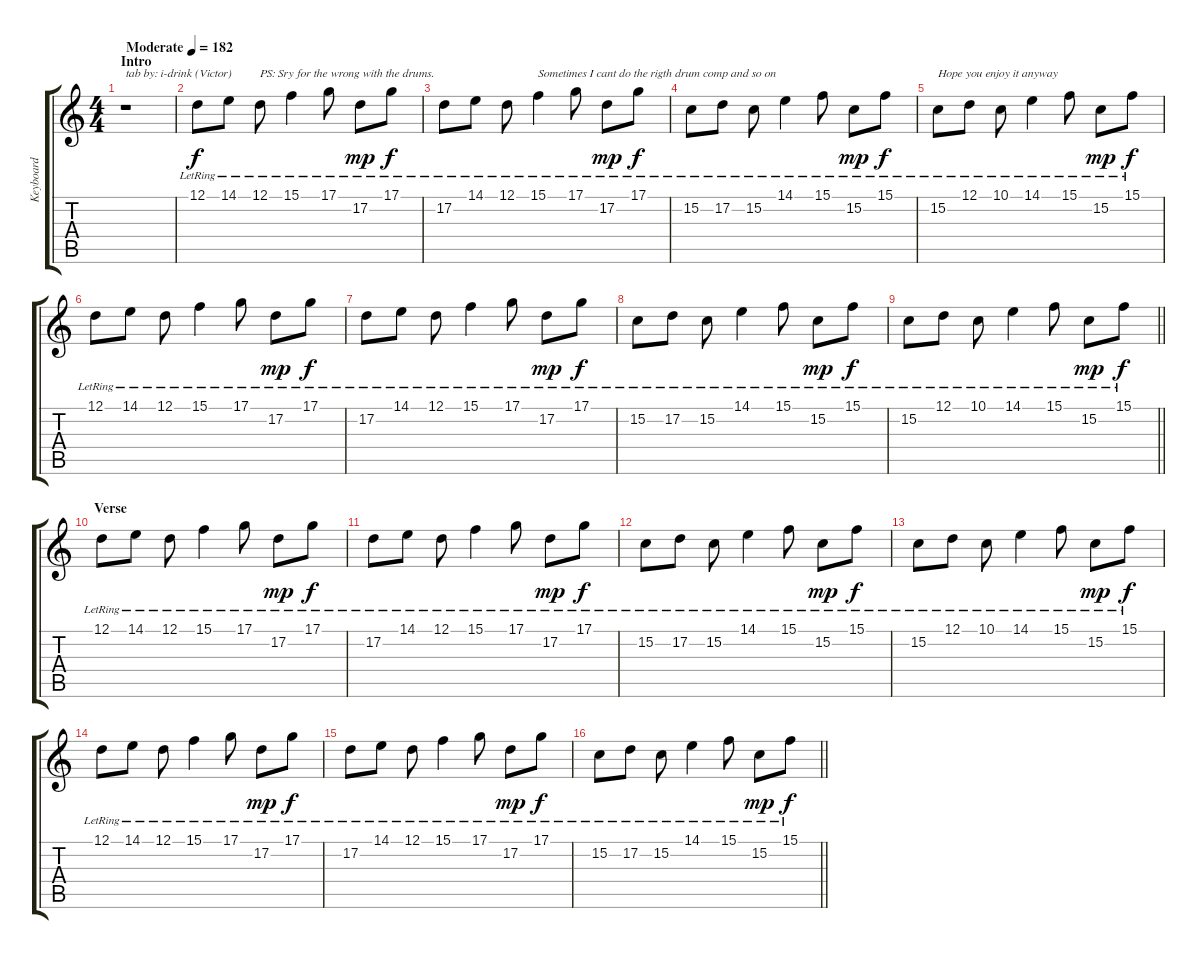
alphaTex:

\track ("Keyboard" "Keyboard") {instrument brightacousticpiano}
\staff {score tabs}
\tuning (D4 A3 F3 C3 G2 C2) {hide}
\ts (4 4)
\section ("" "Intro")
\tempo (182 "Moderate")
\clef g2
\ks c
r.1{txt "tab by: i-drink (Victor)" dy f instrument brightacousticpiano} |
12.1{lr}.8 14.1{lr}.8 12.1{lr}.8{txt "PS: Sry for the wrong with the drums. "} 15.1{lr}.4 17.1{lr}.8 17.2{lr}.8{dy mp} 17.1{lr}.8{dy f} |
17.2{lr}.8 14.1{lr}.8 12.1{lr}.8 15.1{lr}.4{txt "Sometimes I cant do the rigth drum comp and so on"} 17.1{lr}.8 17.2{lr}.8{dy mp} 17.1{lr}.8{dy f} |
15.2{lr}.8 17.2{lr}.8 15.2{lr}.8 14.1{lr}.4 15.1{lr}.8 15.2{lr}.8{dy mp} 15.1{lr}.8{dy f} |
15.2{lr}.8{txt "Hope you enjoy it anyway"} 12.1{lr}.8 10.1{lr}.8 14.1{lr}.4 15.1{lr}.8 15.2{lr}.8{dy mp} 15.1{lr}.8{dy f} |
12.1{lr}.8 14.1{lr}.8 12.1{lr}.8 15.1{lr}.4 17.1{lr}.8 17.2{lr}.8{dy mp} 17.1{lr}.8{dy f} |
17.2{lr}.8 14.1{lr}.8 12.1{lr}.8 15.1{lr}.4 17.1{lr}.8 17.2{lr}.8{dy mp} 17.1{lr}.8{dy f} |
15.2{lr}.8 17.2{lr}.8 15.2{lr}.8 14.1{lr}.4 15.1{lr}.8 15.2{lr}.8{dy mp} 15.1{lr}.8{dy f} |
\barLineRight lightlight
15.2{lr}.8 12.1{lr}.8 10.1{lr}.8 14.1{lr}.4 15.1{lr}.8 15.2{lr}.8{dy mp} 15.1{lr}.8{dy f} |
\section ("" "Verse")
12.1{lr}.8 14.1{lr}.8 12.1{lr}.8 15.1{lr}.4 17.1{lr}.8 17.2{lr}.8{dy mp} 17.1{lr}.8{dy f} |
17.2{lr}.8 14.1{lr}.8 12.1{lr}.8 15.1{lr}.4 17.1{lr}.8 17.2{lr}.8{dy mp} 17.1{lr}.8{dy f} |
15.2{lr}.8 17.2{lr}.8 15.2{lr}.8 14.1{lr}.4 15.1{lr}.8 15.2{lr}.8{dy mp} 15.1{lr}.8{dy f} |
15.2{lr}.8 12.1{lr}.8 10.1{lr}.8 14.1{lr}.4 15.1{lr}.8 15.2{lr}.8{dy mp} 15.1{lr}.8{dy f} |
12.1{lr}.8 14.1{lr}.8 12.1{lr}.8 15.1{lr}.4 17.1{lr}.8 17.2{lr}.8{dy mp} 17.1{lr}.8{dy f} |
17.2{lr}.8 14.1{lr}.8 12.1{lr}.8 15.1{lr}.4 17.1{lr}.8 17.2{lr}.8{dy mp} 17.1{lr}.8{dy f} |
\barLineRight lightlight
15.2{lr}.8 17.2{lr}.8 15.2{lr}.8 14.1{lr}.4 15.1{lr}.8 15.2{lr}.8{dy mp} 15.1{lr}.8{dy f}
